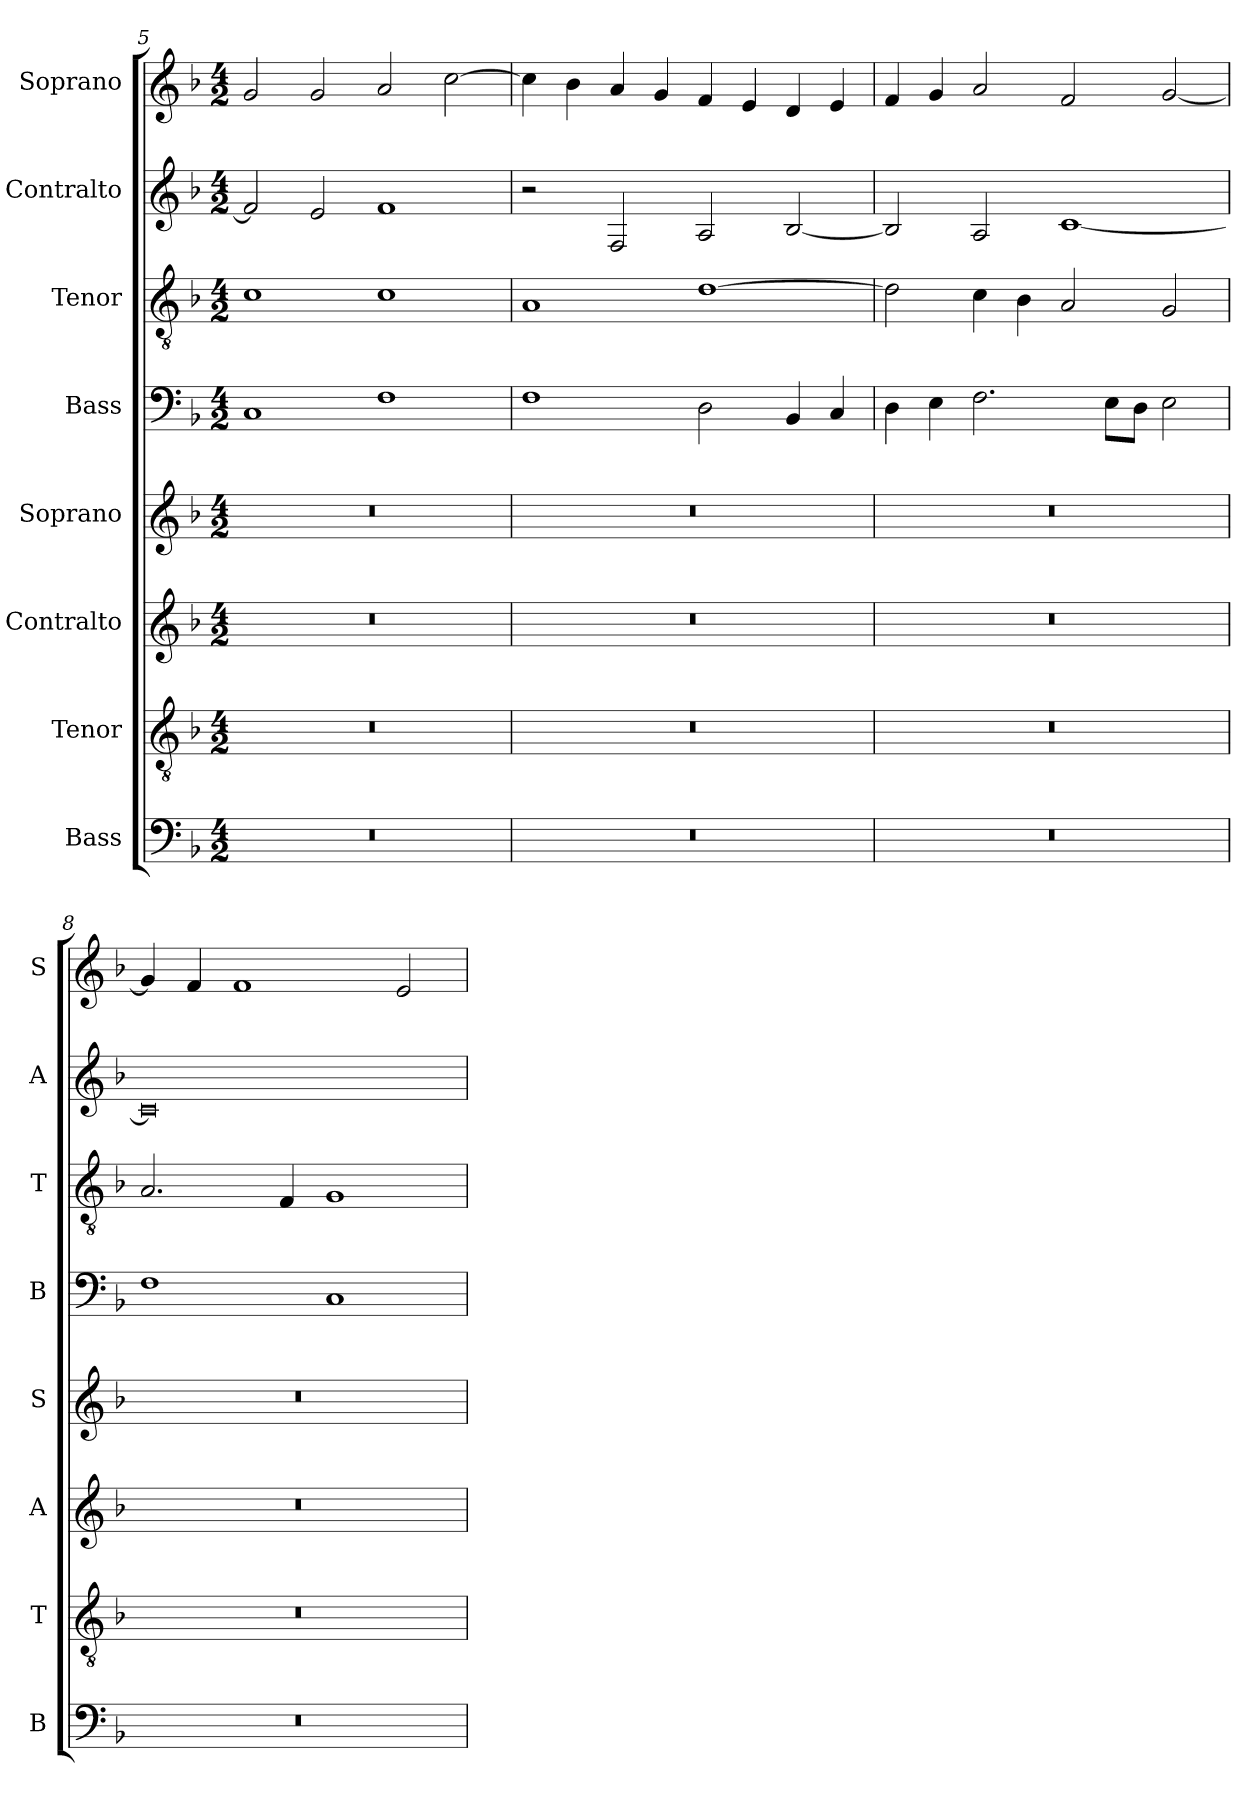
**kern	**kern	**kern	**kern	**kern	**kern	**kern	**kern
*part8	*part7	*part6	*part5	*part4	*part3	*part2	*part1
*staff8	*staff7	*staff6	*staff5	*staff4	*staff3	*staff2	*staff1
*I"Bass	*I"Tenor	*I"Contralto	*I"Soprano	*I"Bass	*I"Tenor	*I"Contralto	*I"Soprano
*I'B	*I'T	*I'A	*I'S	*I'B	*I'T	*I'A	*I'S
*clefF4	*clefGv2	*clefG2	*clefG2	*clefF4	*clefGv2	*clefG2	*clefG2
*k[b-]	*k[b-]	*k[b-]	*k[b-]	*k[b-]	*k[b-]	*k[b-]	*k[b-]
*F:ion	*F:ion	*F:ion	*F:ion	*F:ion	*F:ion	*F:ion	*F:ion
*M4/2	*M4/2	*M4/2	*M4/2	*M4/2	*M4/2	*M4/2	*M4/2
=5	=5	=5	=5	=5	=5	=5	=5
0r	0r	0r	0r	1C	1c	2f]	2g
.	.	.	.	.	.	2e	2g
.	.	.	.	1F	1c	1f	2a
.	.	.	.	.	.	.	[2cc
=6	=6	=6	=6	=6	=6	=6	=6
0r	0r	0r	0r	1F	1A	2r	4cc]
.	.	.	.	.	.	.	4b-
.	.	.	.	.	.	2F	4a
.	.	.	.	.	.	.	4g
.	.	.	.	2D	[1d	2A	4f
.	.	.	.	.	.	.	4e
.	.	.	.	4BB-	.	[2B-	4d
.	.	.	.	4C	.	.	4e
=7	=7	=7	=7	=7	=7	=7	=7
0r	0r	0r	0r	4D	2d]	2B-]	4f
.	.	.	.	4E	.	.	4g
.	.	.	.	2.F	4c	2A	2a
.	.	.	.	.	4B-	.	.
.	.	.	.	.	2A	[1c	2f
.	.	.	.	8E\L	.	.	.
.	.	.	.	8D\J	.	.	.
.	.	.	.	2E	2G	.	[2g
=8	=8	=8	=8	=8	=8	=8	=8
0r	0r	0r	0r	1F	2.A	0c]	4g]
.	.	.	.	.	.	.	4f
.	.	.	.	.	.	.	1f
.	.	.	.	.	4F	.	.
.	.	.	.	1C	1G	.	.
.	.	.	.	.	.	.	2e
=	=	=	=	=	=	=	=
*-	*-	*-	*-	*-	*-	*-	*-
